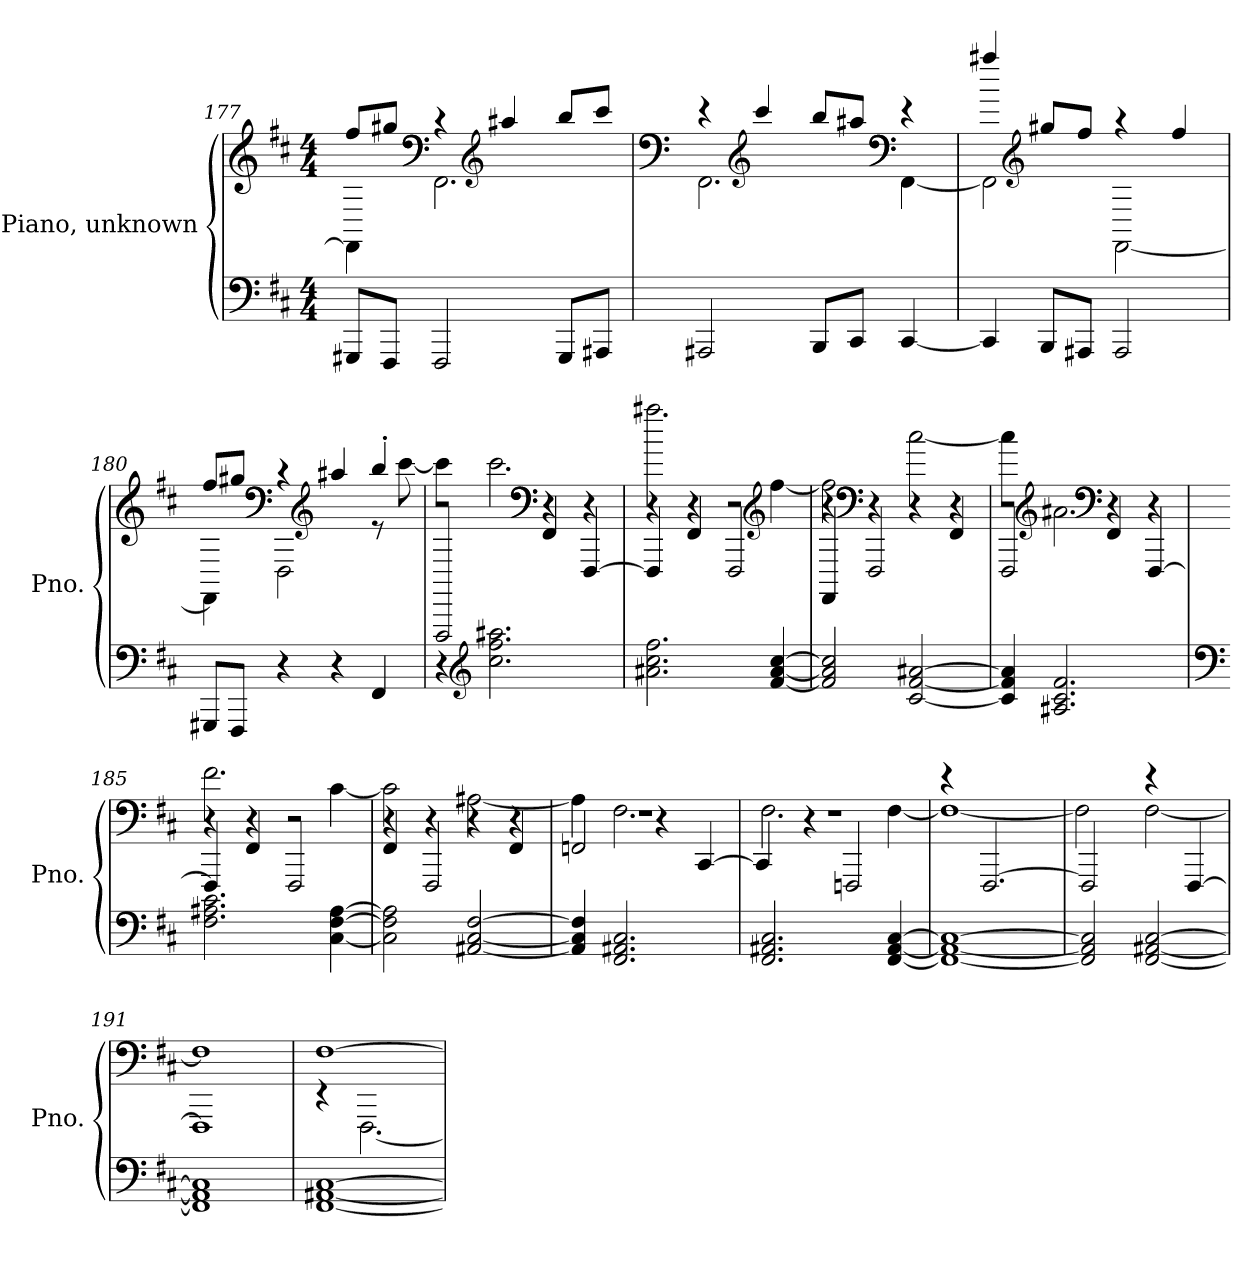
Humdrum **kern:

**kern	**kern
*part1	*part1
*staff2	*staff1
*I"Piano, unknown	*
*I'Pno.	*
*clefF4	*clefG2
*k[f#c#]	*k[f#c#]
*M4/4	*M4/4
=177	=177
*	*^
8GGG#X/L	8ff#/L	4FF#\]
8FFF#/J	8gg#X/J	.
*	*clefF4	*
2FFF#/	4r	2.FF#\
*	*clefG2	*
.	4aa#X/	.
8GGG#/L	8bb/L	.
8AAA#X/J	8ccc#/J	.
=178	=178	=178
*	*clefF4	*
2AAA#X/	4r	2.FF#\
*	*clefG2	*
.	4ccc#/	.
8BBB/L	8bb/L	.
8CC#/J	8aa#X/J	.
*	*clefF4	*
[4CC#/	4r	[4FF#\
!!LO:LB:g=z	!!
=179	=179	=179
4CC#/]	4aa#X/	2FF#\]
*	*clefG2	*
8BBB/L	8gg#X/L	.
8AAA#X/J	8ff#/J	.
2AAA#/	4r	[2FF#\
.	4ff#/	.
=180	=180	=180
8GGG#X/L	8ff#/L	4FF#\]
8FFF#/J	8gg#X/J	.
*	*clefF4	*
4r	4r	2FFF#\
*	*clefG2	*
4r	4aa#X/	.
4FF#/	4bb'/	8r
.	.	[8ccc#\
=181	=181	=181
*	*	*^
4r	2r	4ccc#\]	2FFF#/
*clefG2	*	*	*
2.cc#\ 2.ff#\ 2.aa#X\	.	2.ccc#\	.
*	*clefF4	*	*
.	4FF#/	.	4r
.	4r	.	[4FFF#/
=182	=182	=182	=182
2.a#X\ 2.cc#\ 2.ff#\	4r	2.aa#X\	4FFF#/]
.	4FF#/	.	4r
.	2r	.	2FFF#/
*	*clefG2	*	*
[4f#/ [4a#/ [4cc#/	.	[4ff#\	.
!!LO:LB:g=z	!!	!!
=183	=183	=183	=183
2f#/] 2a#/] 2cc#/]	4FF#/	2ff#\]	4r
*	*clefF4	*	*
.	4r	.	2FFF#/
[2c#/ [2f#/ [2a#X/	4r	[2cc#\	.
.	4FF#/	.	4r
=184	=184	=184	=184
4c#/] 4f#/] 4a#/]	2r	4cc#\]	2FFF#/
*	*clefG2	*	*
2.A#X/ 2.c#/ 2.f#/	.	2.a#X\	.
*	*clefF4	*	*
.	4FF#/	.	4r
.	4r	.	[4FFF#/
=185	=185	=185	=185
*clefF4	*	*	*
2.F#\ 2.A#X\ 2.c#\	4r	2.f#\	4FFF#/]
.	4FF#/	.	4r
.	2r	.	2FFF#/
[4C#\ [4F#\ [4A#\	.	[4c#\	.
=186	=186	=186	=186
2C#\] 2F#\] 2A#\]	4FF#/	2c#\]	4r
.	4r	.	2FFF#/
[2AA#X/ [2C#/ [2F#/	4r	[2A#X\	.
.	4FF#/	.	4r
=187	=187	=187	=187
4AA#/] 4C#/] 4F#/]	1r	4A#\]	2FFn/
2.FF#/ 2.AA#X/ 2.C#/	.	2.F#\	.
.	.	.	4r
.	.	.	[4CC#/
!!LO:LB:g=z	!!	!!
=188	=188	=188	=188
2.FF#/ 2.AA#X/ 2.C#/	1r	2.F#\	4CC#/]
.	.	.	4r
.	.	.	2FFFn/
[4FF#/ [4AA#/ [4C#/	.	[4F#\	.
*	*	*v	*v
=189	=189	=189
1FF#_ 1AA#_ 1C#_	4r	1F#_
.	[2.FFF#/	.
=190	=190	=190
2FF#/] 2AA#/] 2C#/]	2FFF#/]	2F#\]
[2FF#/ [2AA#X/ [2C#/	4r	[2F#\
.	[4FFF#/	.
=191	=191	=191
1FF#] 1AA#] 1C#]	1FFF#]	1F#]
=192	=192	=192
[1FF# [1AA#X [1C#	[1F#	4r
.	.	[2.FFF#\
*	*v	*v
=	=
*-	*-
